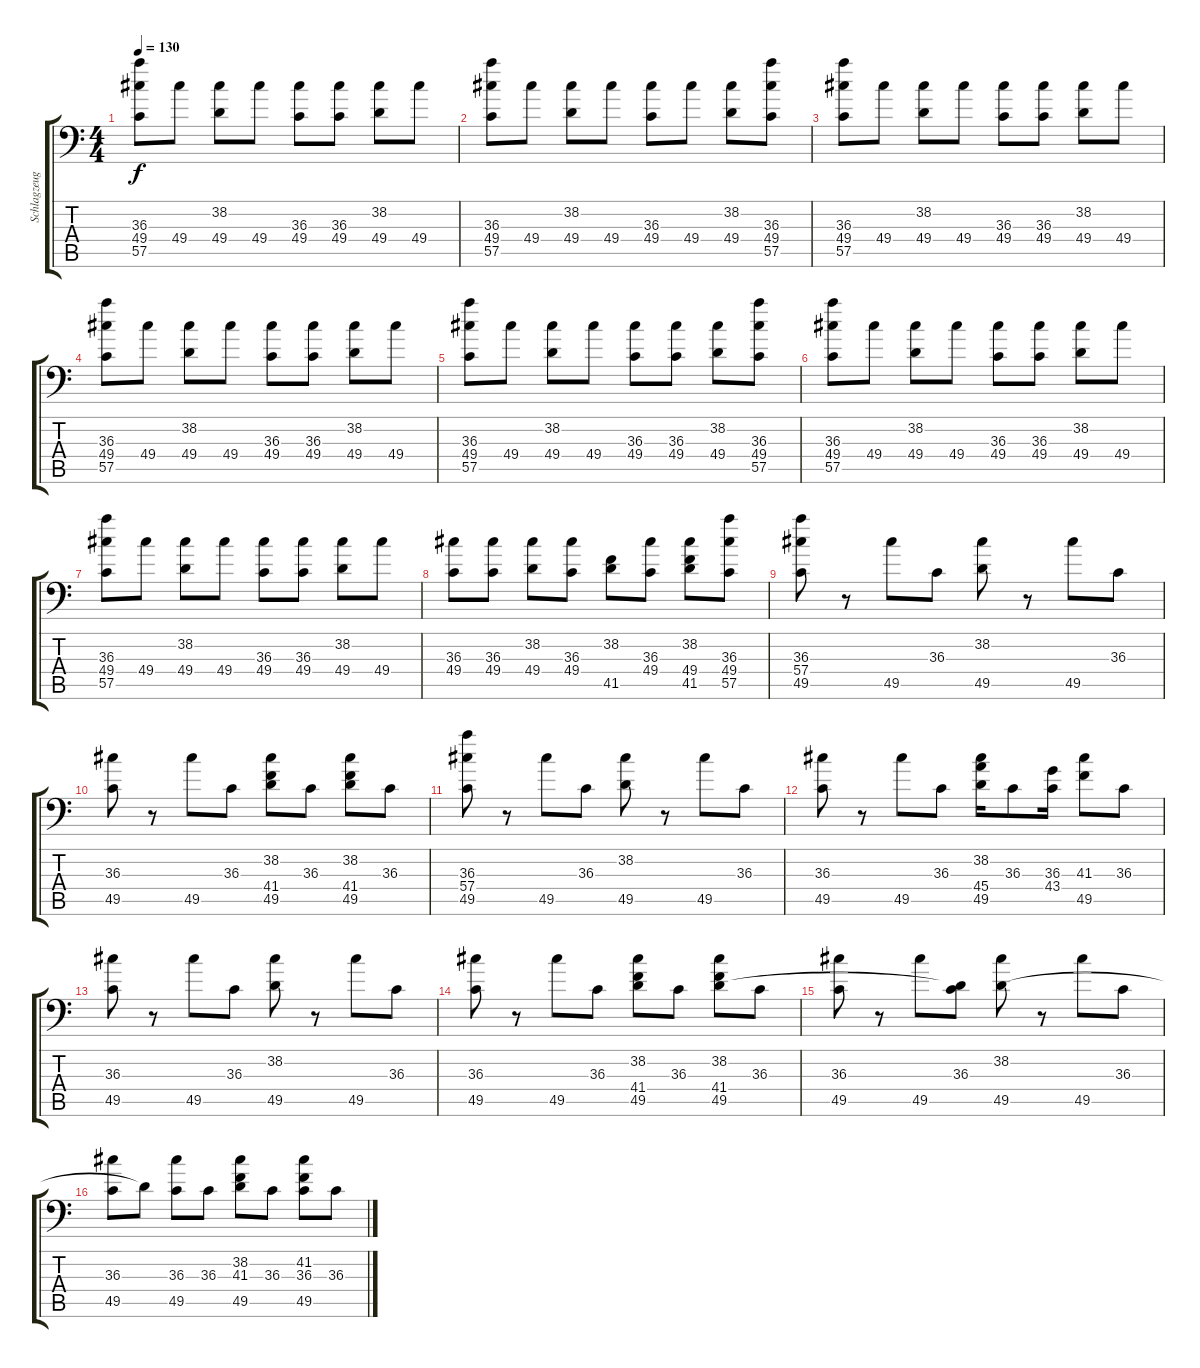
\track ("Schlagzeug (Vom)" "Schlagzeug") {instrument acousticgrandpiano}
\staff {score tabs}
\tuning (C-1 C-1 C-1 C-1 C-1 C-1) {hide}
\ts (4 4)
\tempo 130
\clef f4
\ks c
(36.3 49.4 57.5).8{dy f} 49.4.8 (38.2 49.4).8 49.4.8 (36.3 49.4).8 (36.3 49.4).8 (38.2 49.4).8 49.4.8 |
(36.3 49.4 57.5).8 49.4.8 (38.2 49.4).8 49.4.8 (36.3 49.4).8 49.4.8 (38.2 49.4).8 (36.3 49.4 57.5).8 |
(36.3 49.4 57.5).8 49.4.8 (38.2 49.4).8 49.4.8 (36.3 49.4).8 (36.3 49.4).8 (38.2 49.4).8 49.4.8 |
(36.3 49.4 57.5).8 49.4.8 (38.2 49.4).8 49.4.8 (36.3 49.4).8 (36.3 49.4).8 (38.2 49.4).8 49.4.8 |
(36.3 49.4 57.5).8 49.4.8 (38.2 49.4).8 49.4.8 (36.3 49.4).8 (36.3 49.4).8 (38.2 49.4).8 (36.3 49.4 57.5).8 |
(36.3 49.4 57.5).8 49.4.8 (38.2 49.4).8 49.4.8 (36.3 49.4).8 (36.3 49.4).8 (38.2 49.4).8 49.4.8 |
(36.3 49.4 57.5).8 49.4.8 (38.2 49.4).8 49.4.8 (36.3 49.4).8 (36.3 49.4).8 (38.2 49.4).8 49.4.8 |
(36.3 49.4).8 (36.3 49.4).8 (38.2 49.4).8 (36.3 49.4).8 (38.2 41.5).8 (36.3 49.4).8 (38.2 49.4 41.5).8 (36.3 49.4 57.5).8 |
(36.3 57.4 49.5).8 r.8 49.5.8 36.3.8 (38.2 49.5).8 r.8 49.5.8 36.3.8 |
(36.3 49.5).8 r.8 49.5.8 36.3.8 (38.2 41.4 49.5).8 36.3.8 (38.2 41.4 49.5).8 36.3.8 |
(36.3 57.4 49.5).8 r.8 49.5.8 36.3.8 (38.2 49.5).8 r.8 49.5.8 36.3.8 |
(36.3 49.5).8 r.8 49.5.8 36.3.8 (38.2 45.4 49.5).16 36.3.8 (36.3 43.4).16 (41.3 49.5).8 36.3.8 |
(36.3 49.5).8 r.8 49.5.8 36.3.8 (38.2 49.5).8 r.8 49.5.8 36.3.8 |
(36.3 49.5).8 r.8 49.5.8 36.3.8 (38.2 41.4 49.5).8 36.3.8 (38.2 41.4 49.5).8 36.3.8 |
(36.3 49.5).8 r.8 49.5.8 (38.2{t} 36.3).8 (38.2 49.5).8 r.8 49.5.8 36.3.8 |
(36.3 49.5).8 38.2{t}.8 (36.3 49.5).8 36.3.8 (38.2 41.3 49.5).8 36.3.8 (41.2 36.3 49.5).8 36.3.8
